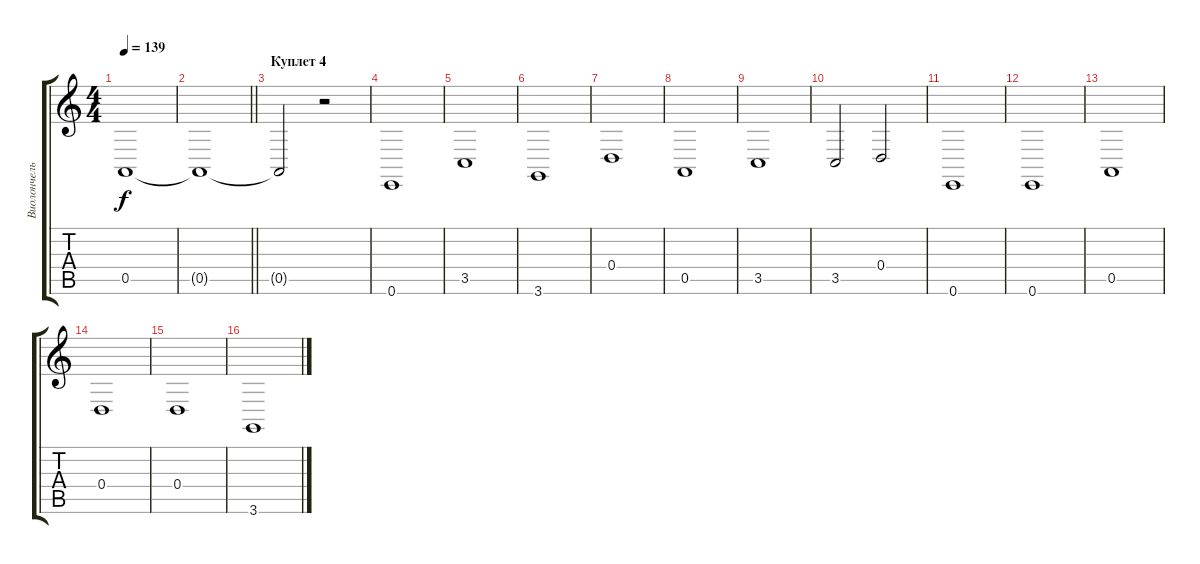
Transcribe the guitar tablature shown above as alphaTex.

\track ("Виолончель" "Виолончель") {instrument stringensemble1}
\staff {score tabs}
\tuning (E4 B3 G3 D3 A2 E2) {hide}
\ts (4 4)
\tempo 139
\clef g2
\ks c
0.5{t}.1{dy f} |
\barLineRight lightlight
0.5{t}.1 |
\section ("" "Куплет 4")
0.5{t}.2 r.2 |
0.6.1 |
3.5.1 |
3.6.1 |
0.4.1 |
0.5.1 |
3.5.1 |
3.5.2 0.4.2 |
0.6.1 |
0.6.1 |
0.5.1 |
0.4.1 |
0.4.1 |
3.6.1
